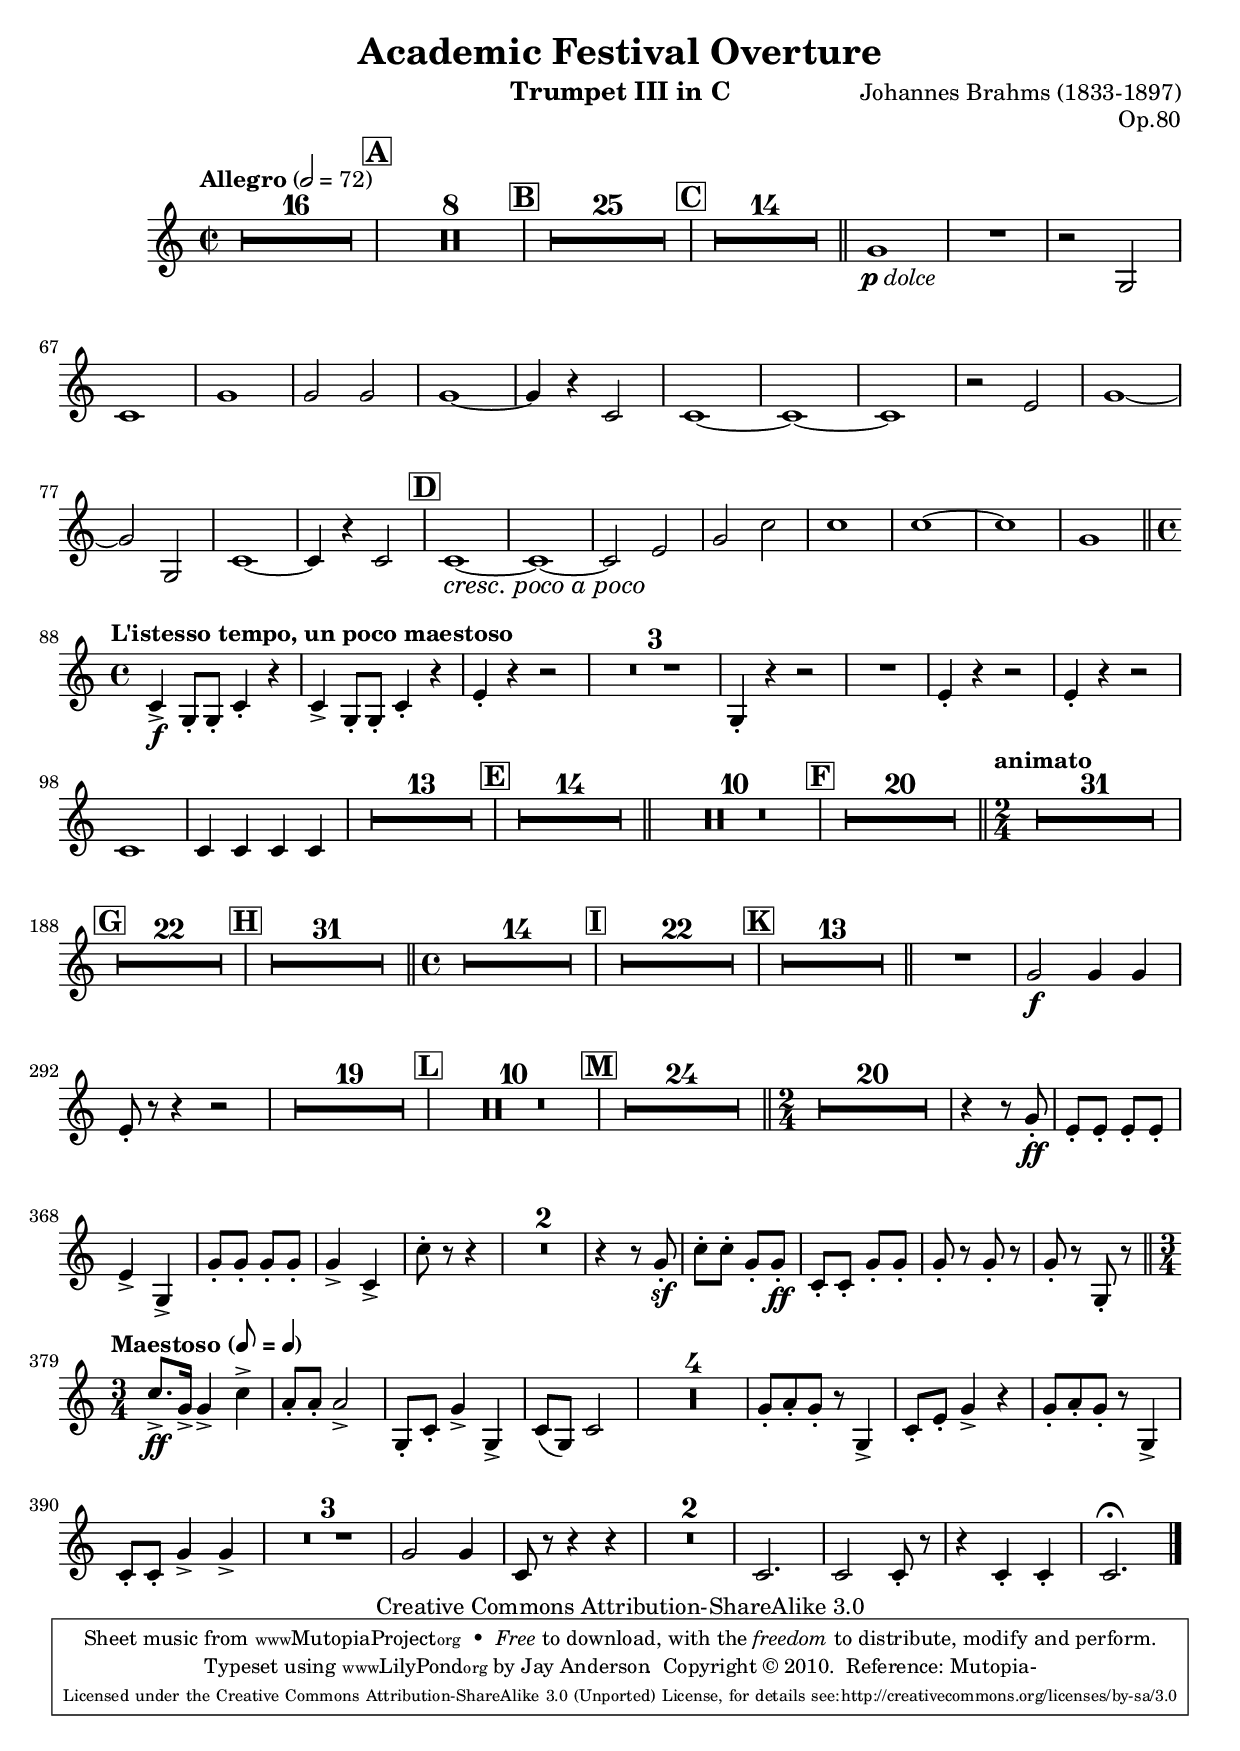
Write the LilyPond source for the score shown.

\version "2.13.51"

\include "defs.ily"
\include "trumpet3.ily"

instrument = "Trumpet III in C"

\include "header.ily"

\score
{
  \new Staff
  {
    << \removeWithTag #'score \trumpetThree \outline >>
  }
}
